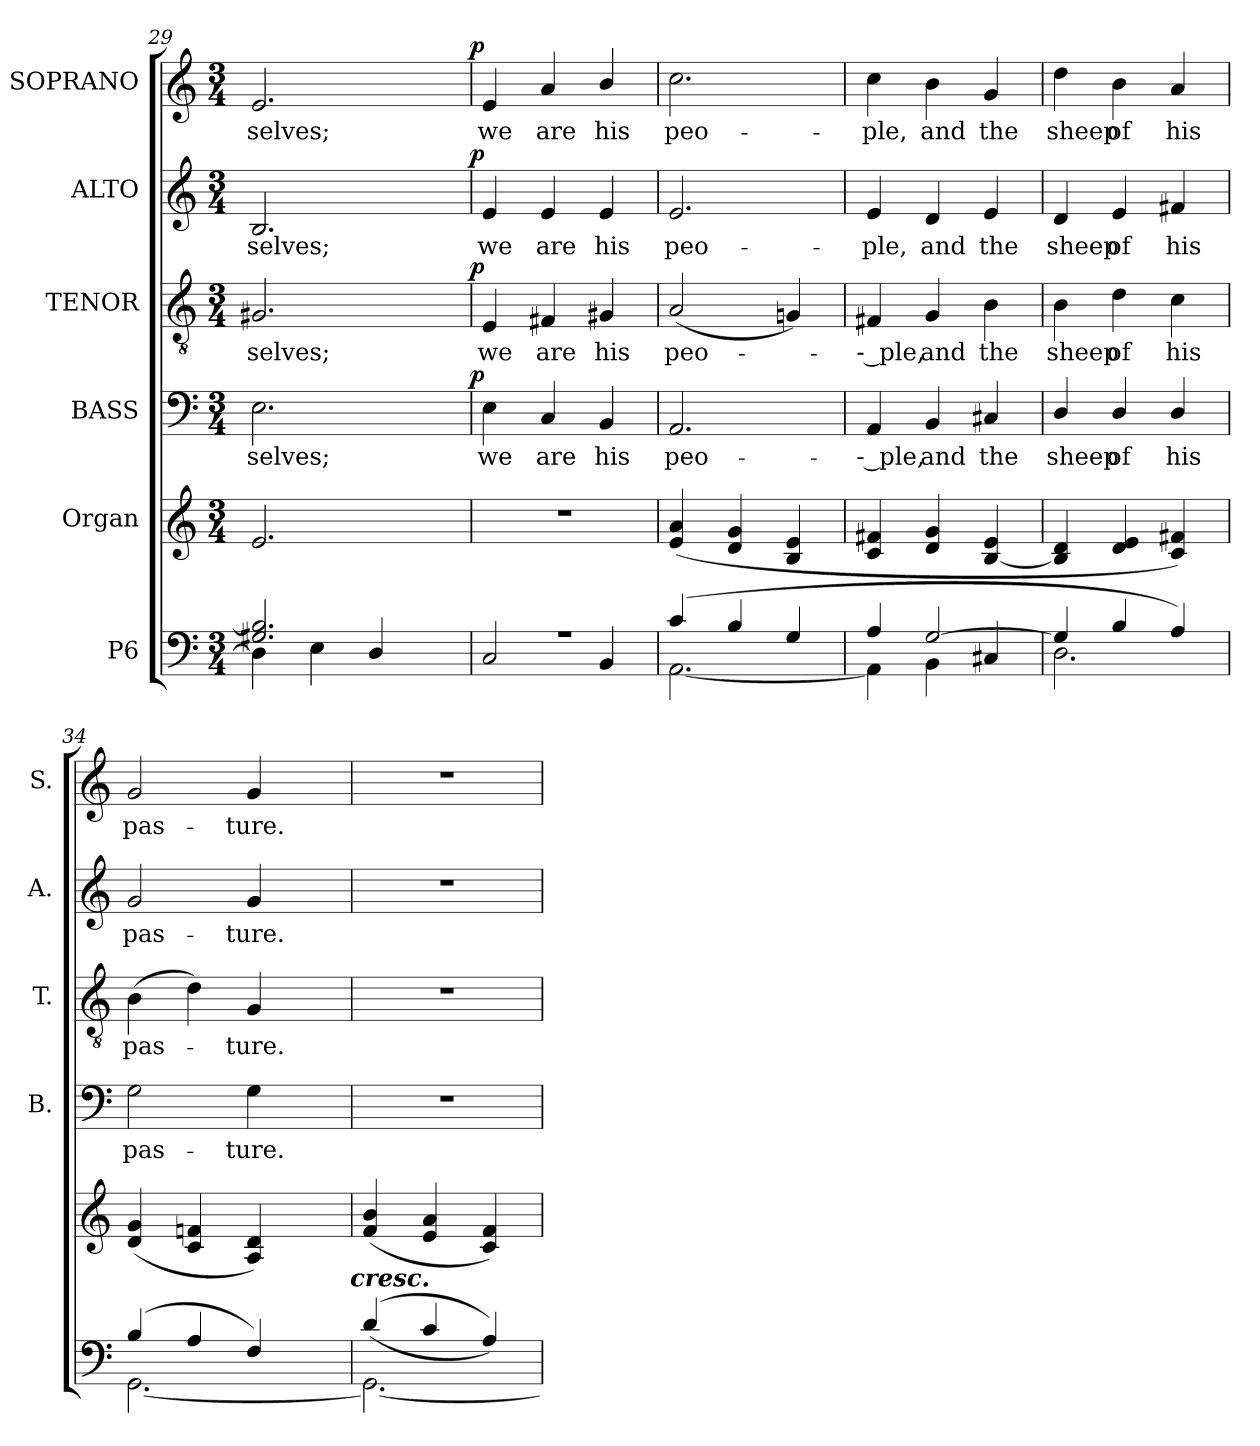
**kern	**kern	**kern	**text	**dynam	**kern	**text	**dynam	**kern	**text	**dynam	**kern	**text	**dynam
*part6	*part5	*part4	*part4	*part4	*part3	*part3	*part3	*part2	*part2	*part2	*part1	*part1	*part1
*staff6	*staff5	*staff4	*staff4	*staff4	*staff3	*staff3	*staff3	*staff2	*staff2	*staff2	*staff1	*staff1	*staff1
*I"P6	*I"Organ	*I"BASS	*	*	*I"TENOR	*	*	*I"ALTO	*	*	*I"SOPRANO	*	*
*	*	*I'B.	*	*	*I'T.	*	*	*I'A.	*	*	*I'S.	*	*
*clefF4	*clefG2	*clefF4	*	*	*clefGv2	*	*	*clefG2	*	*	*clefG2	*	*
*	*	*	*	*	*ITrd7c12	*	*	*	*	*	*	*	*
*k[]	*k[]	*k[]	*	*	*k[]	*	*	*k[]	*	*	*k[]	*	*
*C:	*C:	*C:	*	*	*C:	*	*	*C:	*	*	*C:	*	*
*M3/4	*M3/4	*M3/4	*	*	*M3/4	*	*	*M3/4	*	*	*M3/4	*	*
=29	=29	=29	=29	=29	=29	=29	=29	=29	=29	=29	=29	=29	=29
*^	*	*	*	*	*	*	*	*	*	*	*	*	*
!	!	!	!	!LO:LY:b:color=#000000	!	!	!	!	!	!	!	!	!	!
!	!	!	!	!	!	!	!LO:LY:b:color=#000000	!	!	!	!	!	!	!
!	!	!	!	!	!	!	!	!	!	!LO:LY:b:color=#000000	!	!	!	!
!	!	!	!	!	!	!	!	!	!	!	!	!	!LO:LY:b:color=#000000	!
*	*	*	*^	*	*	*^	*	*	*^	*	*	*^	*	*
2.G#Xi/ 2.Bi]	4Di\]	2.ei/	2.Ei\	2ryy	-selves;	.	2.GG#Xi/	2ryy	-selves;	.	2.Bi/	2ryy	-selves;	.	2.ei/	2ryy	-selves;	.
.	4Ei\	.	.	.	.	.	.	.	.	.	.	.	.	.	.	.	.	.
.	4Di/	.	.	8ryy	.	.	.	8ryy	.	.	.	8ryy	.	.	.	8ryy	.	.
.	.	.	.	16ryy	.	.	.	16ryy	.	.	.	16ryy	.	.	.	16ryy	.	.
.	.	.	.	32ryy	.	.	.	32ryy	.	.	.	32ryy	.	.	.	32ryy	.	.
.	.	.	.	64ryy	.	.	.	64ryy	.	.	.	64ryy	.	.	.	64ryy	.	.
.	.	.	.	128...ryy	.	.	.	128...ryy	.	.	.	128...ryy	.	.	.	128...ryy	.	.
.	.	.	.	1024ryy	.	p	.	1024ryy	.	p	.	1024ryy	.	p	.	1024ryy	.	p
=30	=30	=30	=30	=30	=30	=30	=30	=30	=30	=30	=30	=30	=30	=30	=30	=30	=30	=30
!LO:N:vis=1	!	!LO:N:vis=1	!	!	!	!	!	!	!	!	!	!	!	!	!	!	!	!
*	*	*	*v	*v	*	*	*	*	*	*	*v	*v	*	*	*v	*v	*	*
*	*	*	*	*	*	*v	*v	*	*	*	*	*	*	*	*
*	*	*	*^	*	*	*^	*	*	*^	*	*	*^	*	*
!	!	!	!	!	!LO:LY:b:color=#000000	!	!	!	!	!	!	!	!	!	!	!	!	!
*	*	*	*v	*v	*	*	*	*	*	*	*v	*v	*	*	*v	*v	*	*
*	*	*	*	*	*	*v	*v	*	*	*	*	*	*	*	*
*	*	*	*^	*	*	*^	*	*	*^	*	*	*^	*	*
!	!	!	!	!	!	!	!	!	!LO:LY:b:color=#000000	!	!	!	!	!	!	!	!	!
*	*	*	*v	*v	*	*	*	*	*	*	*v	*v	*	*	*v	*v	*	*
*	*	*	*	*	*	*v	*v	*	*	*	*	*	*	*	*
*	*	*	*^	*	*	*^	*	*	*^	*	*	*^	*	*
!	!	!	!	!	!	!	!	!	!	!	!	!	!LO:LY:b:color=#000000	!	!	!	!	!
*	*	*	*v	*v	*	*	*	*	*	*	*v	*v	*	*	*v	*v	*	*
*	*	*	*	*	*	*v	*v	*	*	*	*	*	*	*	*
*	*	*	*^	*	*	*^	*	*	*^	*	*	*^	*	*
!	!	!	!	!	!	!	!	!	!	!	!	!	!	!	!	!	!LO:LY:b:color=#000000	!
*	*	*	*v	*v	*	*	*	*	*	*	*v	*v	*	*	*v	*v	*	*
*	*	*	*	*	*	*v	*v	*	*	*	*	*	*	*	*
2.r	2Ci/	2.r	4Ei\	we	.	4EEi/	we	.	4ei/	we	.	4ei/	we	.
!	!	!	!	!LO:LY:b:color=#000000	!	!	!	!	!	!	!	!	!	!
!	!	!	!	!	!	!	!LO:LY:b:color=#000000	!	!	!	!	!	!	!
!	!	!	!	!	!	!	!	!	!	!LO:LY:b:color=#000000	!	!	!	!
!	!	!	!	!	!	!	!	!	!	!	!	!	!LO:LY:b:color=#000000	!
.	.	.	4Ci/	are	.	4FF#Xi/	are	.	4ei/	are	.	4ai/	are	.
!	!	!	!	!LO:LY:b:color=#000000	!	!	!	!	!	!	!	!	!	!
!	!	!	!	!	!	!	!LO:LY:b:color=#000000	!	!	!	!	!	!	!
!	!	!	!	!	!	!	!	!	!	!LO:LY:b:color=#000000	!	!	!	!
!	!	!	!	!	!	!	!	!	!	!	!	!	!LO:LY:b:color=#000000	!
.	4BBi/	.	4BBi/	his	.	4GG#Xi/	his	.	4ei/	his	.	4bi/	his	.
=31	=31	=31	=31	=31	=31	=31	=31	=31	=31	=31	=31	=31	=31	=31
!	!	!	!	!LO:LY:b:color=#000000	!	!	!	!	!	!	!	!	!	!
!	!	!	!	!	!	!	!LO:LY:b:color=#000000	!	!	!	!	!	!	!
!	!	!	!	!	!	!	!	!	!	!LO:LY:b:color=#000000	!	!	!	!
!	!	!	!	!	!	!	!	!	!	!	!	!	!LO:LY:b:color=#000000	!
(4ci/	[2.AAi\	(4ei/ 4ai	2.AAi/	peo-	.	(2AAi/	peo-	.	2.ei/	peo-	.	2.cci\	peo-	.
4Bi/	.	4di/ 4gi	.	.	.	.	.	.	.	.	.	.	.	.
4Gi/	.	4Bi/ 4ei	.	.	.	4GGni/)	.	.	.	.	.	.	.	.
=32	=32	=32	=32	=32	=32	=32	=32	=32	=32	=32	=32	=32	=32	=32
!	!	!	!	!LO:LY:b:color=#000000	!	!	!	!	!	!	!	!	!	!
!	!	!	!	!	!	!	!LO:LY:b:color=#000000	!	!	!	!	!	!	!
!	!	!	!	!	!	!	!	!	!	!LO:LY:b:color=#000000	!	!	!	!
!	!	!	!	!	!	!	!	!	!	!	!	!	!LO:LY:b:color=#000000	!
4Ai/	4AAi\]	4ci/ 4f#Xi	4AAi/	-- ple,	.	4FF#Xi/	-- ple,	.	4ei/	-ple,	.	4cci\	-ple,	.
!	!	!	!	!LO:LY:b:color=#000000	!	!	!	!	!	!	!	!	!	!
!	!	!	!	!	!	!	!LO:LY:b:color=#000000	!	!	!	!	!	!	!
!	!	!	!	!	!	!	!	!	!	!LO:LY:b:color=#000000	!	!	!	!
!	!	!	!	!	!	!	!	!	!	!	!	!	!LO:LY:b:color=#000000	!
[2Gi/	4BBi\	4di/ 4gi	4BBi/	and	.	4GGi/	and	.	4di/	and	.	4bi\	and	.
!	!	!	!	!LO:LY:b:color=#000000	!	!	!	!	!	!	!	!	!	!
!	!	!	!	!	!	!	!LO:LY:b:color=#000000	!	!	!	!	!	!	!
!	!	!	!	!	!	!	!	!	!	!LO:LY:b:color=#000000	!	!	!	!
!	!	!	!	!	!	!	!	!	!	!	!	!	!LO:LY:b:color=#000000	!
.	4C#Xi/	[4Bi/ 4ei	4C#Xi/	the	.	4BBi\	the	.	4ei/	the	.	4gi/	the	.
!!LO:LB:g=z
=33	=33	=33	=33	=33	=33	=33	=33	=33	=33	=33	=33	=33	=33	=33
!	!	!	!	!LO:LY:b:color=#000000	!	!	!	!	!	!	!	!	!	!
!	!	!	!	!	!	!	!LO:LY:b:color=#000000	!	!	!	!	!	!	!
!	!	!	!	!	!	!	!	!	!	!LO:LY:b:color=#000000	!	!	!	!
!	!	!	!	!	!	!	!	!	!	!	!	!	!LO:LY:b:color=#000000	!
4Gi/]	2.Di\	4Bi/] 4di	4Di/	sheep	.	4BBi\	sheep	.	4di/	sheep	.	4ddi\	sheep	.
!	!	!	!	!LO:LY:b:color=#000000	!	!	!	!	!	!	!	!	!	!
!	!	!	!	!	!	!	!LO:LY:b:color=#000000	!	!	!	!	!	!	!
!	!	!	!	!	!	!	!	!	!	!LO:LY:b:color=#000000	!	!	!	!
!	!	!	!	!	!	!	!	!	!	!	!	!	!LO:LY:b:color=#000000	!
4Bi/	.	4di/ 4ei	4Di/	of	.	4Di\	of	.	4ei/	of	.	4bi\	of	.
!	!	!	!	!LO:LY:b:color=#000000	!	!	!	!	!	!	!	!	!	!
!	!	!	!	!	!	!	!LO:LY:b:color=#000000	!	!	!	!	!	!	!
!	!	!	!	!	!	!	!	!	!	!LO:LY:b:color=#000000	!	!	!	!
!	!	!	!	!	!	!	!	!	!	!	!	!	!LO:LY:b:color=#000000	!
4Ai/)	.	4ci/ 4f#Xi)	4Di/	his	.	4Ci\	his	.	4f#Xi/	his	.	4ai/	his	.
=34	=34	=34	=34	=34	=34	=34	=34	=34	=34	=34	=34	=34	=34	=34
!	!	!	!	!LO:LY:b:color=#000000	!	!	!	!	!	!	!	!	!	!
!	!	!	!	!	!	!	!LO:LY:b:color=#000000	!	!	!	!	!	!	!
!	!	!	!	!	!	!	!	!	!	!LO:LY:b:color=#000000	!	!	!	!
!	!	!	!	!	!	!	!	!	!	!	!	!	!LO:LY:b:color=#000000	!
*	*^	*	*	*	*	*	*	*	*	*	*	*	*	*
(4Bi/	[2.GGi\	2ryy	(4di/ 4gi	2Gi\	pas-	.	(4BBi\	pas-	.	2gi/	pas-	.	2gi/	pas-	.
4Ai/	.	.	4ci/ 4fni	.	.	.	4Di\)	.	.	.	.	.	.	.	.
!	!	!	!	!	!LO:LY:b:color=#000000	!	!	!	!	!	!	!	!	!	!
!	!	!	!	!	!	!	!	!LO:LY:b:color=#000000	!	!	!	!	!	!	!
!	!	!	!	!	!	!	!	!	!	!	!LO:LY:b:color=#000000	!	!	!	!
!	!	!	!	!	!	!	!	!	!	!	!	!	!	!LO:LY:b:color=#000000	!
4Fi/)	.	8ryy	4Ai/ 4di)	4Gi\	-ture.	.	4GGi/	-ture.	.	4gi/	-ture.	.	4gi/	-ture.	.
.	.	16ryy	.	.	.	.	.	.	.	.	.	.	.	.	.
.	.	32ryy	.	.	.	.	.	.	.	.	.	.	.	.	.
.	.	64ryy	.	.	.	.	.	.	.	.	.	.	.	.	.
.	.	128...ryy	.	.	.	.	.	.	.	.	.	.	.	.	.
!	!	!LO:TX:a:Bi:t=cresc.	!	!	!	!	!	!	!	!	!	!	!	!	!
.	.	1024ryy	.	.	.	.	.	.	.	.	.	.	.	.	.
=35	=35	=35	=35	=35	=35	=35	=35	=35	=35	=35	=35	=35	=35	=35	=35
!	!	!	!	!LO:N:vis=1	!	!	!LO:N:vis=1	!	!	!LO:N:vis=1	!	!	!LO:N:vis=1	!	!
*	*v	*v	*	*	*	*	*	*	*	*	*	*	*	*	*
((4di/	2.GGi\_	(4fi/ 4bi	2.r	.	.	2.r	.	.	2.r	.	.	2.r	.	.
4ci/	.	4ei/ 4ai	.	.	.	.	.	.	.	.	.	.	.	.
4Ai/))	.	4ci/ 4fi)	.	.	.	.	.	.	.	.	.	.	.	.
*v	*v	*	*	*	*	*	*	*	*	*	*	*	*	*
=	=	=	=	=	=	=	=	=	=	=	=	=	=
*-	*-	*-	*-	*-	*-	*-	*-	*-	*-	*-	*-	*-	*-
